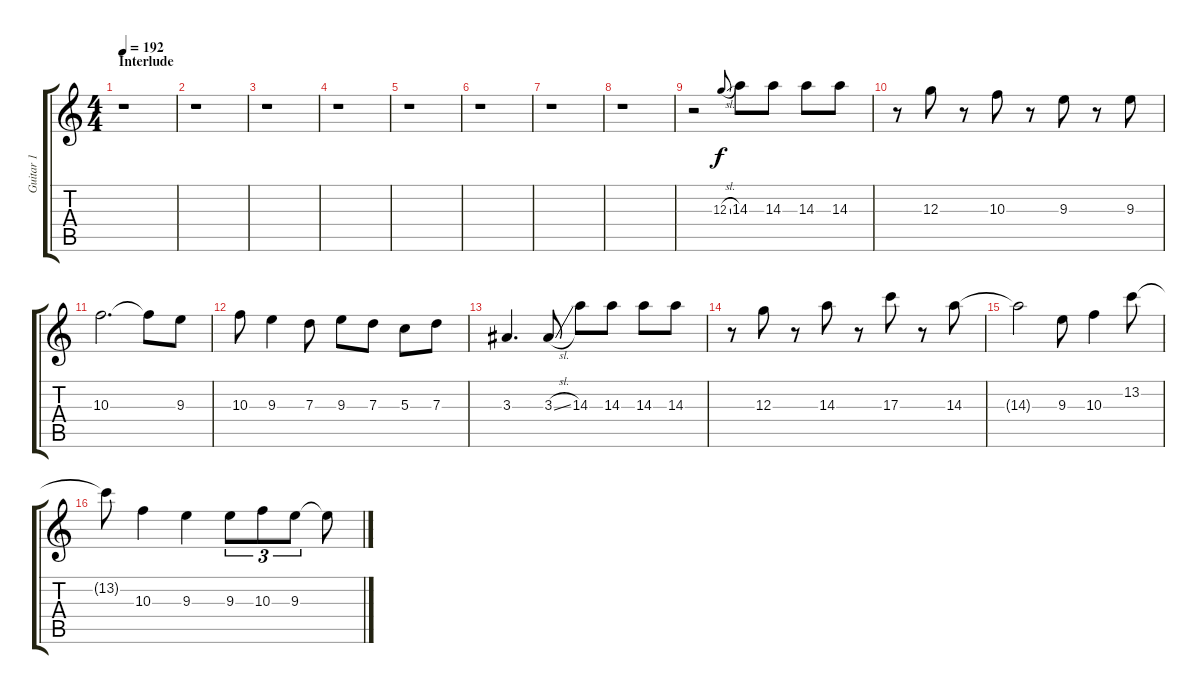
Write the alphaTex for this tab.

\track ("Guitar 1" "Guitar 1") {instrument distortionguitar}
\staff {score tabs}
\tuning (E4 B3 G3 D3 A2 D2) {hide}
\ts (4 4)
\section ("" "Interlude")
\tempo 192
\clef g2
\ks c
r.1{dy f} |
r.1 |
r.1 |
r.1 |
r.1 |
r.1 |
r.1 |
r.1 |
r.2{balance 8 instrument acousticguitarsteel} 12.3{sl}.8{gr onbeat} 14.3.8 14.3.8 14.3.8 14.3.8 |
r.8 12.3.8 r.8 10.3.8 r.8 9.3.8 r.8 9.3.8 |
10.3.2{d} 10.3{t}.8 9.3.8 |
10.3.8 9.3.4 7.3.8 9.3.8 7.3.8 5.3.8 7.3.8 |
3.3.4{d} 3.3{sl}.8 14.3.8 14.3.8 14.3.8 14.3.8 |
r.8 12.3.8 r.8 14.3.8 r.8 17.3.8 r.8 14.3.8 |
14.3{t}.2 9.3.8 10.3.4 13.2.8 |
13.2{t}.8 10.3.4 9.3.4 9.3.8{tu (3 2)} 10.3.8{tu (3 2)} 9.3.8{tu (3 2)} 9.3{t}.8
